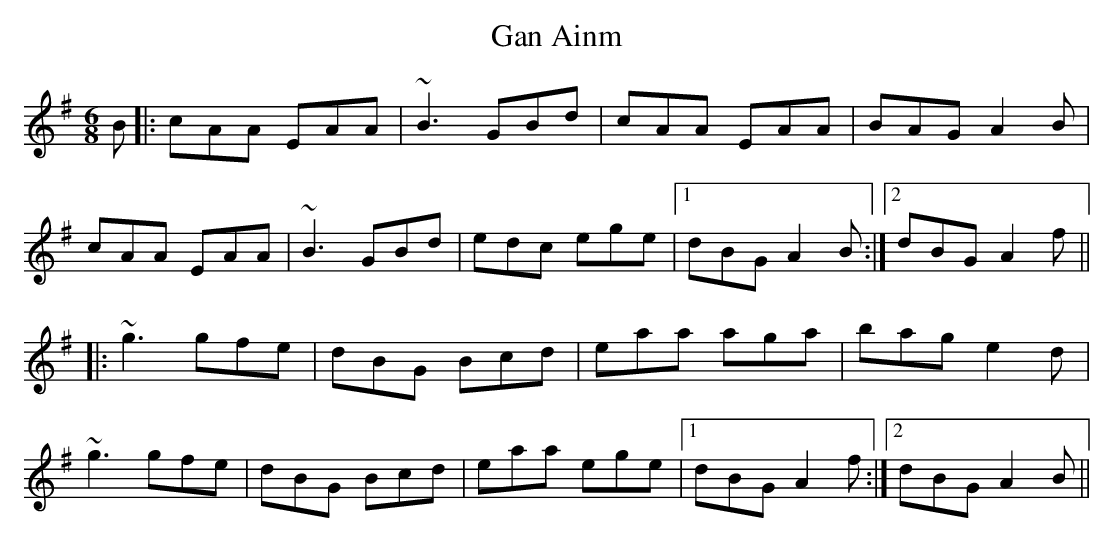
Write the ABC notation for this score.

X:1
T:Gan Ainm
M:6/8
L:1/8
K:Ador
B|:cAA EAA|~B3 GBd|cAA EAA|BAG A2B|!
cAA EAA|~B3 GBd|edc ege|1 dBG A2B:|2 dBG A2f||!
|:~g3 gfe|dBG Bcd|eaa aga|bag e2d|!
~g3 gfe|dBG Bcd|eaa ege|1 dBG A2f:|2 dBG A2B||!
